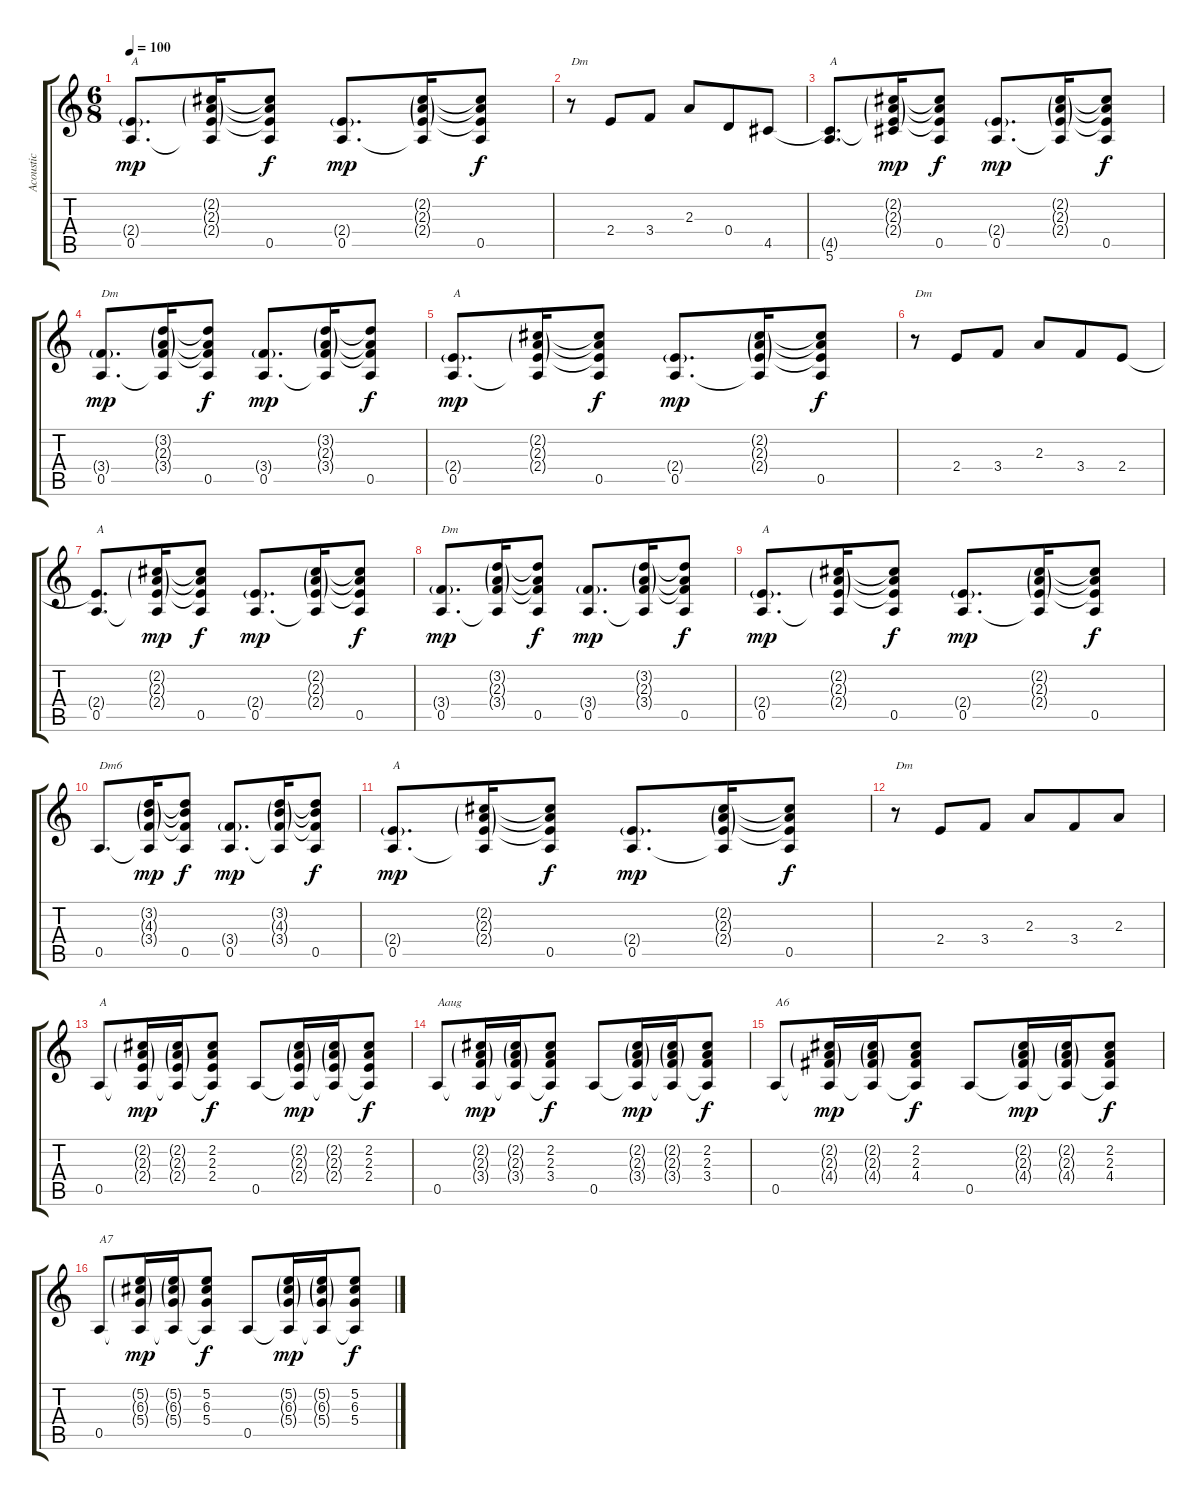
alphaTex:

\track ("Acoustic" "Acoustic") {instrument acousticguitarsteel}
\staff {score tabs}
\tuning (E4 B3 G3 D3 A2 E2) {hide}
\ts (6 8)
\tempo 100
\clef g2
\ks c
(2.4{g} 0.5).8{d txt "A" dy mp} (2.2{g} 2.3{g} 2.4{g} 0.5{t}).16 (2.2{t} 2.3{t} 2.4{t} 0.5).8{dy f} (2.4{g} 0.5).8{d dy mp} (2.2{g} 2.3{g} 2.4{g} 0.5{t}).16 (2.2{t} 2.3{t} 2.4{t} 0.5).8{dy f} |
r.8{txt "Dm"} 2.4.8 3.4.8 2.3.8 0.4.8 4.5.8 |
(4.5{t} 5.6).8{d txt "A"} (2.2{g} 2.3{g} 2.4{g} 4.5{t}).16{dy mp} (2.2{t} 2.3{t} 2.4{t} 0.5).8{dy f} (2.4{g} 0.5).8{d dy mp} (2.2{g} 2.3{g} 2.4{g} 0.5{t}).16 (2.2{t} 2.3{t} 2.4{t} 0.5).8{dy f} |
(3.4{g} 0.5).8{d txt "Dm" dy mp} (3.2{g} 2.3{g} 3.4{g} 0.5{t}).16 (3.2{t} 2.3{t} 3.4{t} 0.5).8{dy f} (3.4{g} 0.5).8{d dy mp} (3.2{g} 2.3{g} 3.4{g} 0.5{t}).16 (3.2{t} 2.3{t} 3.4{t} 0.5).8{dy f} |
(2.4{g} 0.5).8{d txt "A" dy mp} (2.2{g} 2.3{g} 2.4{g} 0.5{t}).16 (2.2{t} 2.3{t} 2.4{t} 0.5).8{dy f} (2.4{g} 0.5).8{d dy mp} (2.2{g} 2.3{g} 2.4{g} 0.5{t}).16 (2.2{t} 2.3{t} 2.4{t} 0.5).8{dy f} |
r.8{txt "Dm"} 2.4.8 3.4.8 2.3.8 3.4.8 2.4.8 |
(2.4{t} 0.5).8{d txt "A"} (2.2{g} 2.3{g} 2.4{g} 0.5{t}).16{dy mp} (2.2{t} 2.3{t} 2.4{t} 0.5).8{dy f} (2.4{g} 0.5).8{d dy mp} (2.2{g} 2.3{g} 2.4{g} 0.5{t}).16 (2.2{t} 2.3{t} 2.4{t} 0.5).8{dy f} |
(3.4{g} 0.5).8{d txt "Dm" dy mp} (3.2{g} 2.3{g} 3.4{g} 0.5{t}).16 (3.2{t} 2.3{t} 3.4{t} 0.5).8{dy f} (3.4{g} 0.5).8{d dy mp} (3.2{g} 2.3{g} 3.4{g} 0.5{t}).16 (3.2{t} 2.3{t} 3.4{t} 0.5).8{dy f} |
(2.4{g} 0.5).8{d txt "A" dy mp} (2.2{g} 2.3{g} 2.4{g} 0.5{t}).16 (2.2{t} 2.3{t} 2.4{t} 0.5).8{dy f} (2.4{g} 0.5).8{d dy mp} (2.2{g} 2.3{g} 2.4{g} 0.5{t}).16 (2.2{t} 2.3{t} 2.4{t} 0.5).8{dy f} |
0.5.8{d txt "Dm6"} (3.2{g} 4.3{g} 3.4{g} 0.5{t}).16{dy mp} (3.2{t} 4.3{t} 3.4{t} 0.5).8{dy f} (3.4{g} 0.5).8{d dy mp} (3.2{g} 4.3{g} 3.4{g} 0.5{t}).16 (3.2{t} 4.3{t} 3.4{t} 0.5).8{dy f} |
(2.4{g} 0.5).8{d txt "A" dy mp} (2.2{g} 2.3{g} 2.4{g} 0.5{t}).16 (2.2{t} 2.3{t} 2.4{t} 0.5).8{dy f} (2.4{g} 0.5).8{d dy mp} (2.2{g} 2.3{g} 2.4{g} 0.5{t}).16 (2.2{t} 2.3{t} 2.4{t} 0.5).8{dy f} |
r.8{txt "Dm"} 2.4.8 3.4.8 2.3.8 3.4.8 2.3.8 |
0.5.8{txt "A"} (2.2{g} 2.3{g} 2.4{g} 0.5{t}).16{dy mp} (2.2{g} 2.3{g} 2.4{g} 0.5{t}).16 (2.2 2.3 2.4 0.5{t}).8{dy f} 0.5.8 (2.2{g} 2.3{g} 2.4{g} 0.5{t}).16{dy mp} (2.2{g} 2.3{g} 2.4{g} 0.5{t}).16 (2.2 2.3 2.4 0.5{t}).8{dy f} |
0.5.8{txt "Aaug"} (2.2{g} 2.3{g} 3.4{g} 0.5{t}).16{dy mp} (2.2{g} 2.3{g} 3.4{g} 0.5{t}).16 (2.2 2.3 3.4 0.5{t}).8{dy f} 0.5.8 (2.2{g} 2.3{g} 3.4{g} 0.5{t}).16{dy mp} (2.2{g} 2.3{g} 3.4{g} 0.5{t}).16 (2.2 2.3 3.4 0.5{t}).8{dy f} |
0.5.8{txt "A6"} (2.2{g} 2.3{g} 4.4{g} 0.5{t}).16{dy mp} (2.2{g} 2.3{g} 4.4{g} 0.5{t}).16 (2.2 2.3 4.4 0.5{t}).8{dy f} 0.5.8 (2.2{g} 2.3{g} 4.4{g} 0.5{t}).16{dy mp} (2.2{g} 2.3{g} 4.4{g} 0.5{t}).16 (2.2 2.3 4.4 0.5{t}).8{dy f} |
0.5.8{txt "A7"} (5.2{g} 6.3{g} 5.4{g} 0.5{t}).16{dy mp} (5.2{g} 6.3{g} 5.4{g} 0.5{t}).16 (5.2 6.3 5.4 0.5{t}).8{dy f} 0.5.8 (5.2{g} 6.3{g} 5.4{g} 0.5{t}).16{dy mp} (5.2{g} 6.3{g} 5.4{g} 0.5{t}).16 (5.2 6.3 5.4 0.5{t}).8{dy f}
